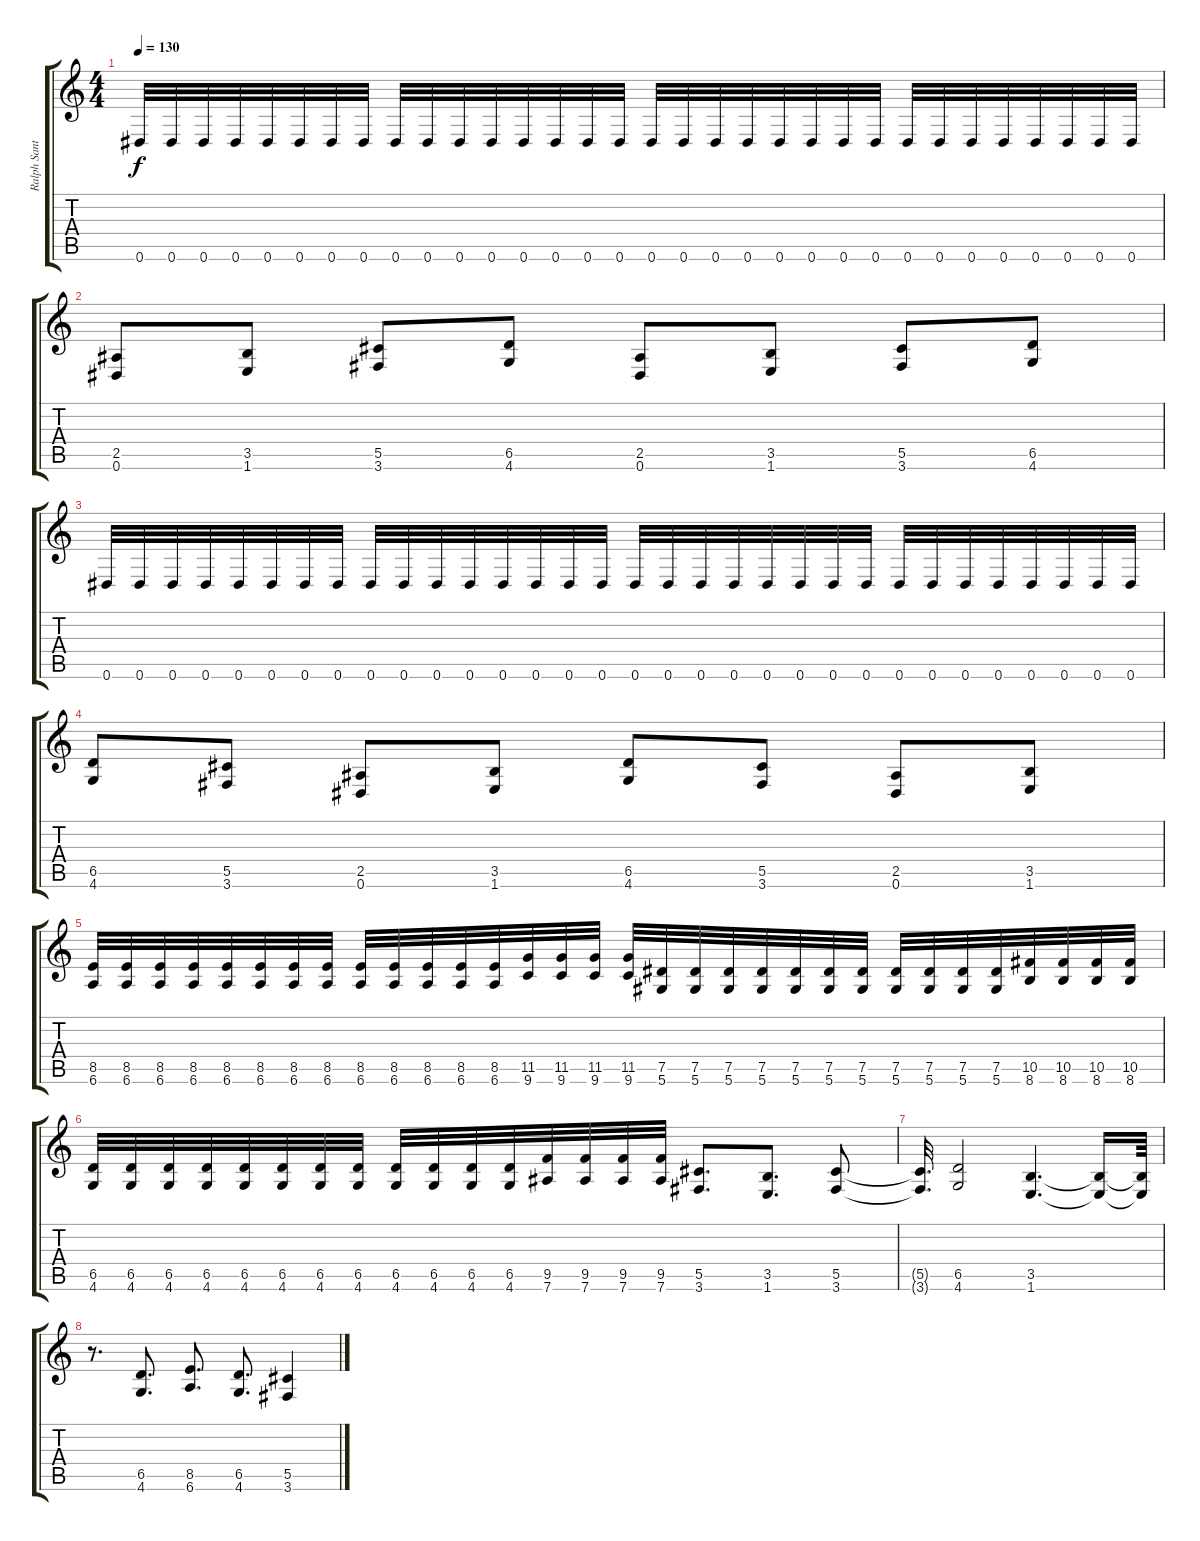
\track ("Ralph Santolla" "Ralph Sant") {instrument distortionguitar}
\staff {score tabs}
\tuning (Eb4 Bb3 Gb3 Db3 Ab2 Eb2) {hide}
\ts (4 4)
\tempo 130
\clef g2
\ks c
0.6.32{dy f} 0.6.32 0.6.32 0.6.32 0.6.32 0.6.32 0.6.32 0.6.32 0.6.32 0.6.32 0.6.32 0.6.32 0.6.32 0.6.32 0.6.32 0.6.32 0.6.32 0.6.32 0.6.32 0.6.32 0.6.32 0.6.32 0.6.32 0.6.32 0.6.32 0.6.32 0.6.32 0.6.32 0.6.32 0.6.32 0.6.32 0.6.32 |
(2.5 0.6).8 (3.5 1.6).8 (5.5 3.6).8 (6.5 4.6).8 (2.5 0.6).8 (3.5 1.6).8 (5.5 3.6).8 (6.5 4.6).8 |
0.6.32 0.6.32 0.6.32 0.6.32 0.6.32 0.6.32 0.6.32 0.6.32 0.6.32 0.6.32 0.6.32 0.6.32 0.6.32 0.6.32 0.6.32 0.6.32 0.6.32 0.6.32 0.6.32 0.6.32 0.6.32 0.6.32 0.6.32 0.6.32 0.6.32 0.6.32 0.6.32 0.6.32 0.6.32 0.6.32 0.6.32 0.6.32 |
(6.5 4.6).8 (5.5 3.6).8 (2.5 0.6).8 (3.5 1.6).8 (6.5 4.6).8 (5.5 3.6).8 (2.5 0.6).8 (3.5 1.6).8 |
(8.5 6.6).32 (8.5 6.6).32 (8.5 6.6).32 (8.5 6.6).32 (8.5 6.6).32 (8.5 6.6).32 (8.5 6.6).32 (8.5 6.6).32 (8.5 6.6).32 (8.5 6.6).32 (8.5 6.6).32 (8.5 6.6).32 (8.5 6.6).32 (11.5 9.6).32 (11.5 9.6).32 (11.5 9.6).32 (11.5 9.6).32 (7.5 5.6).32 (7.5 5.6).32 (7.5 5.6).32 (7.5 5.6).32 (7.5 5.6).32 (7.5 5.6).32 (7.5 5.6).32 (7.5 5.6).32 (7.5 5.6).32 (7.5 5.6).32 (7.5 5.6).32 (10.5 8.6).32 (10.5 8.6).32 (10.5 8.6).32 (10.5 8.6).32 |
(6.5 4.6).32 (6.5 4.6).32 (6.5 4.6).32 (6.5 4.6).32 (6.5 4.6).32 (6.5 4.6).32 (6.5 4.6).32 (6.5 4.6).32 (6.5 4.6).32 (6.5 4.6).32 (6.5 4.6).32 (6.5 4.6).32 (9.5 7.6).32 (9.5 7.6).32 (9.5 7.6).32 (9.5 7.6).32 (5.5 3.6).8{d} (3.5 1.6).8{d} (5.5 3.6).8 |
(5.5{t} 3.6{t}).32{d} (6.5 4.6).2 (3.5 1.6).4{d} (3.5{t} 1.6{t}).16 (3.5{t} 1.6{t}).64 |
r.8{d} (6.5 4.6).8{d} (8.5 6.6).8{d} (6.5 4.6).8{d} (5.5 3.6).4
